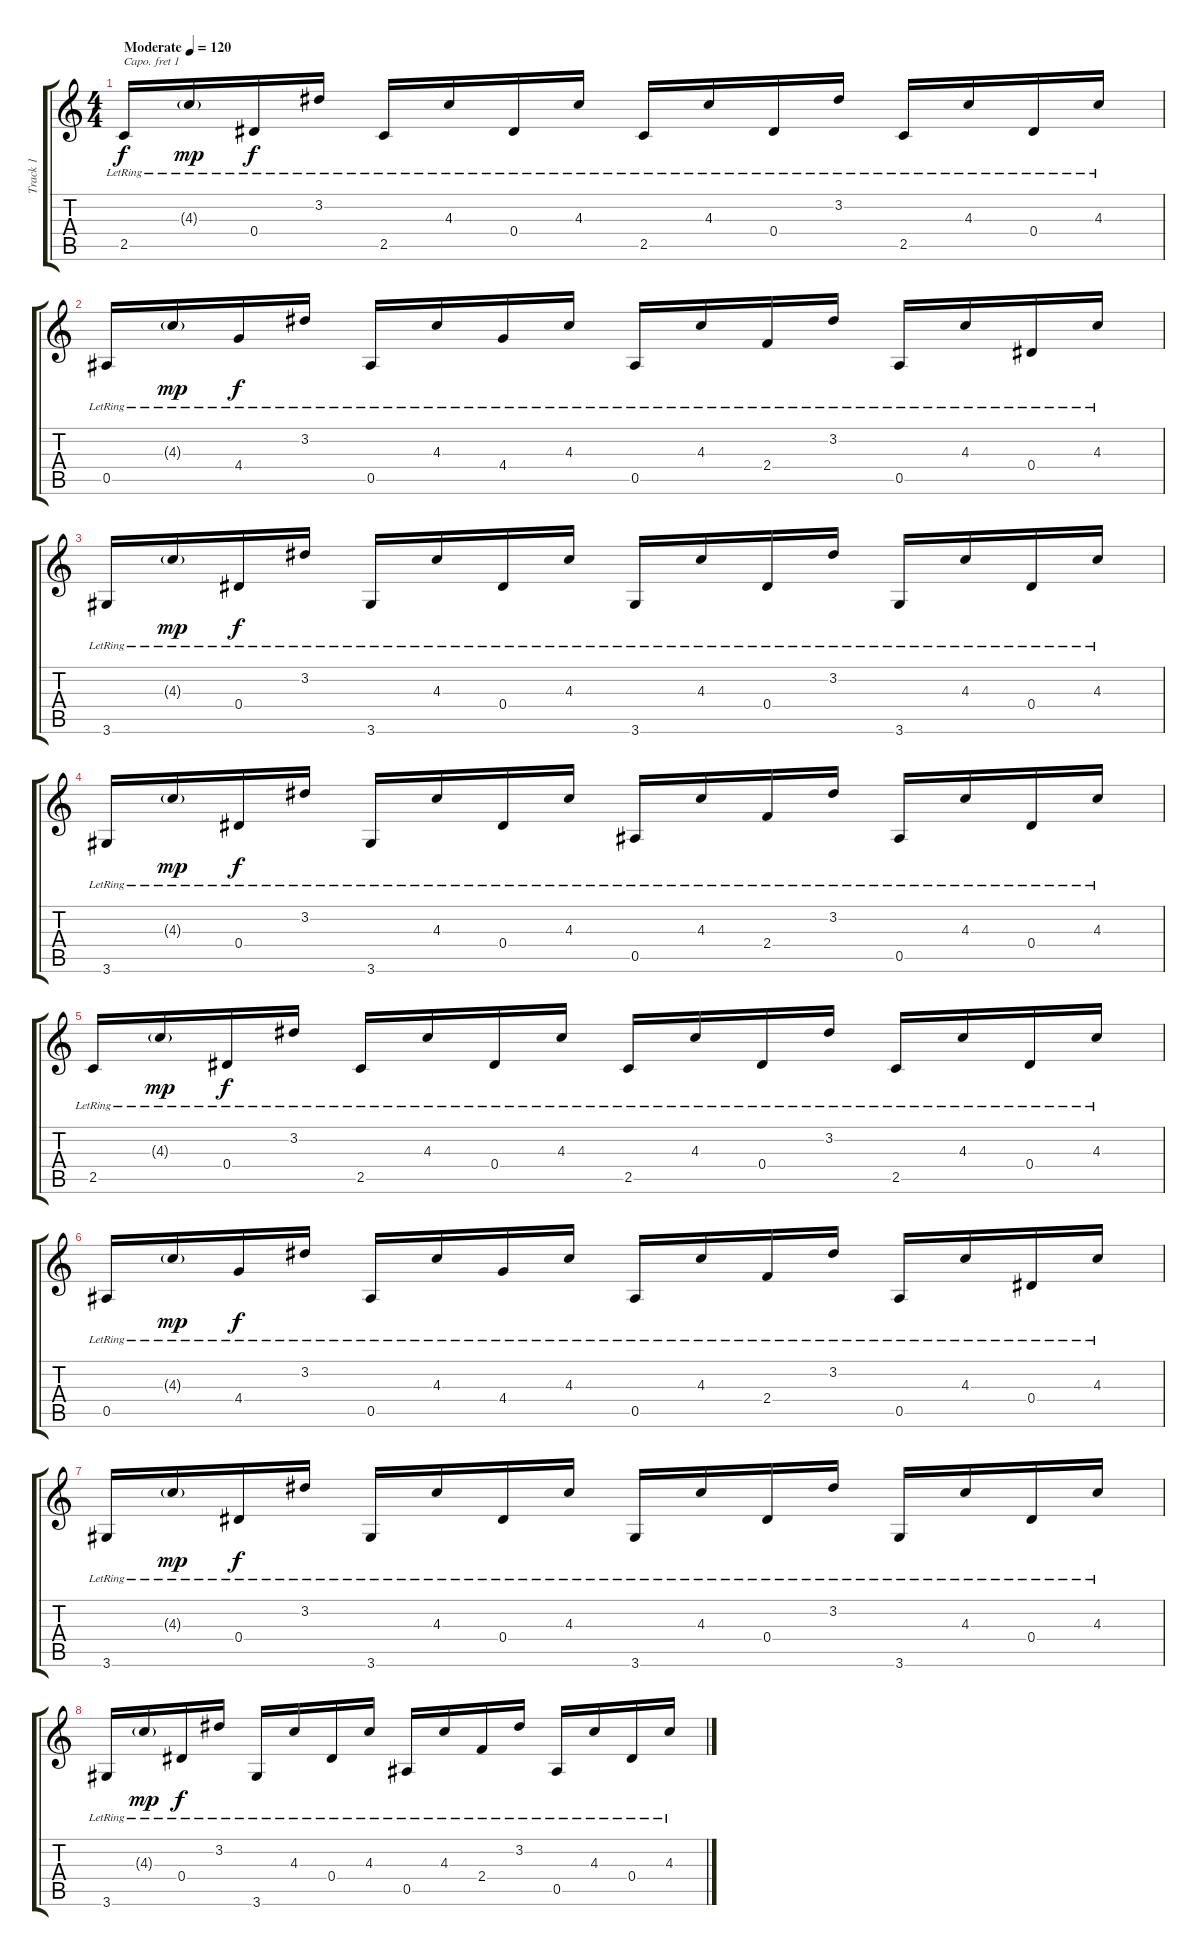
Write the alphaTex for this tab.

\track ("Track 1" "Track 1") {instrument electricguitarjazz}
\staff {score tabs}
\capo 1
\tuning (E4 B3 G3 D3 A2 E2) {hide}
\ts (4 4)
\tempo (120 "Moderate")
\clef g2
\ks c
2.5{lr}.16{dy f instrument electricguitarjazz} 4.3{g lr}.16{dy mp} 0.4{lr}.16{dy f} 3.2{lr}.16 2.5{lr}.16 4.3{lr}.16 0.4{lr}.16 4.3{lr}.16 2.5{lr}.16 4.3{lr}.16 0.4{lr}.16 3.2{lr}.16 2.5{lr}.16 4.3{lr}.16 0.4{lr}.16 4.3{lr}.16 |
0.5{lr}.16 4.3{g lr}.16{dy mp} 4.4{lr}.16{dy f} 3.2{lr}.16 0.5{lr}.16 4.3{lr}.16 4.4{lr}.16 4.3{lr}.16 0.5{lr}.16 4.3{lr}.16 2.4{lr}.16 3.2{lr}.16 0.5{lr}.16 4.3{lr}.16 0.4{lr}.16 4.3{lr}.16 |
3.6{lr}.16 4.3{g lr}.16{dy mp} 0.4{lr}.16{dy f} 3.2{lr}.16 3.6{lr}.16 4.3{lr}.16 0.4{lr}.16 4.3{lr}.16 3.6{lr}.16 4.3{lr}.16 0.4{lr}.16 3.2{lr}.16 3.6{lr}.16 4.3{lr}.16 0.4{lr}.16 4.3{lr}.16 |
3.6{lr}.16 4.3{g lr}.16{dy mp} 0.4{lr}.16{dy f} 3.2{lr}.16 3.6{lr}.16 4.3{lr}.16 0.4{lr}.16 4.3{lr}.16 0.5{lr}.16 4.3{lr}.16 2.4{lr}.16 3.2{lr}.16 0.5{lr}.16 4.3{lr}.16 0.4{lr}.16 4.3{lr}.16 |
2.5{lr}.16 4.3{g lr}.16{dy mp} 0.4{lr}.16{dy f} 3.2{lr}.16 2.5{lr}.16 4.3{lr}.16 0.4{lr}.16 4.3{lr}.16 2.5{lr}.16 4.3{lr}.16 0.4{lr}.16 3.2{lr}.16 2.5{lr}.16 4.3{lr}.16 0.4{lr}.16 4.3{lr}.16 |
0.5{lr}.16 4.3{g lr}.16{dy mp} 4.4{lr}.16{dy f} 3.2{lr}.16 0.5{lr}.16 4.3{lr}.16 4.4{lr}.16 4.3{lr}.16 0.5{lr}.16 4.3{lr}.16 2.4{lr}.16 3.2{lr}.16 0.5{lr}.16 4.3{lr}.16 0.4{lr}.16 4.3{lr}.16 |
3.6{lr}.16 4.3{g lr}.16{dy mp} 0.4{lr}.16{dy f} 3.2{lr}.16 3.6{lr}.16 4.3{lr}.16 0.4{lr}.16 4.3{lr}.16 3.6{lr}.16 4.3{lr}.16 0.4{lr}.16 3.2{lr}.16 3.6{lr}.16 4.3{lr}.16 0.4{lr}.16 4.3{lr}.16 |
3.6{lr}.16 4.3{g lr}.16{dy mp} 0.4{lr}.16{dy f} 3.2{lr}.16 3.6{lr}.16 4.3{lr}.16 0.4{lr}.16 4.3{lr}.16 0.5{lr}.16 4.3{lr}.16 2.4{lr}.16 3.2{lr}.16 0.5{lr}.16 4.3{lr}.16 0.4{lr}.16 4.3{lr}.16
